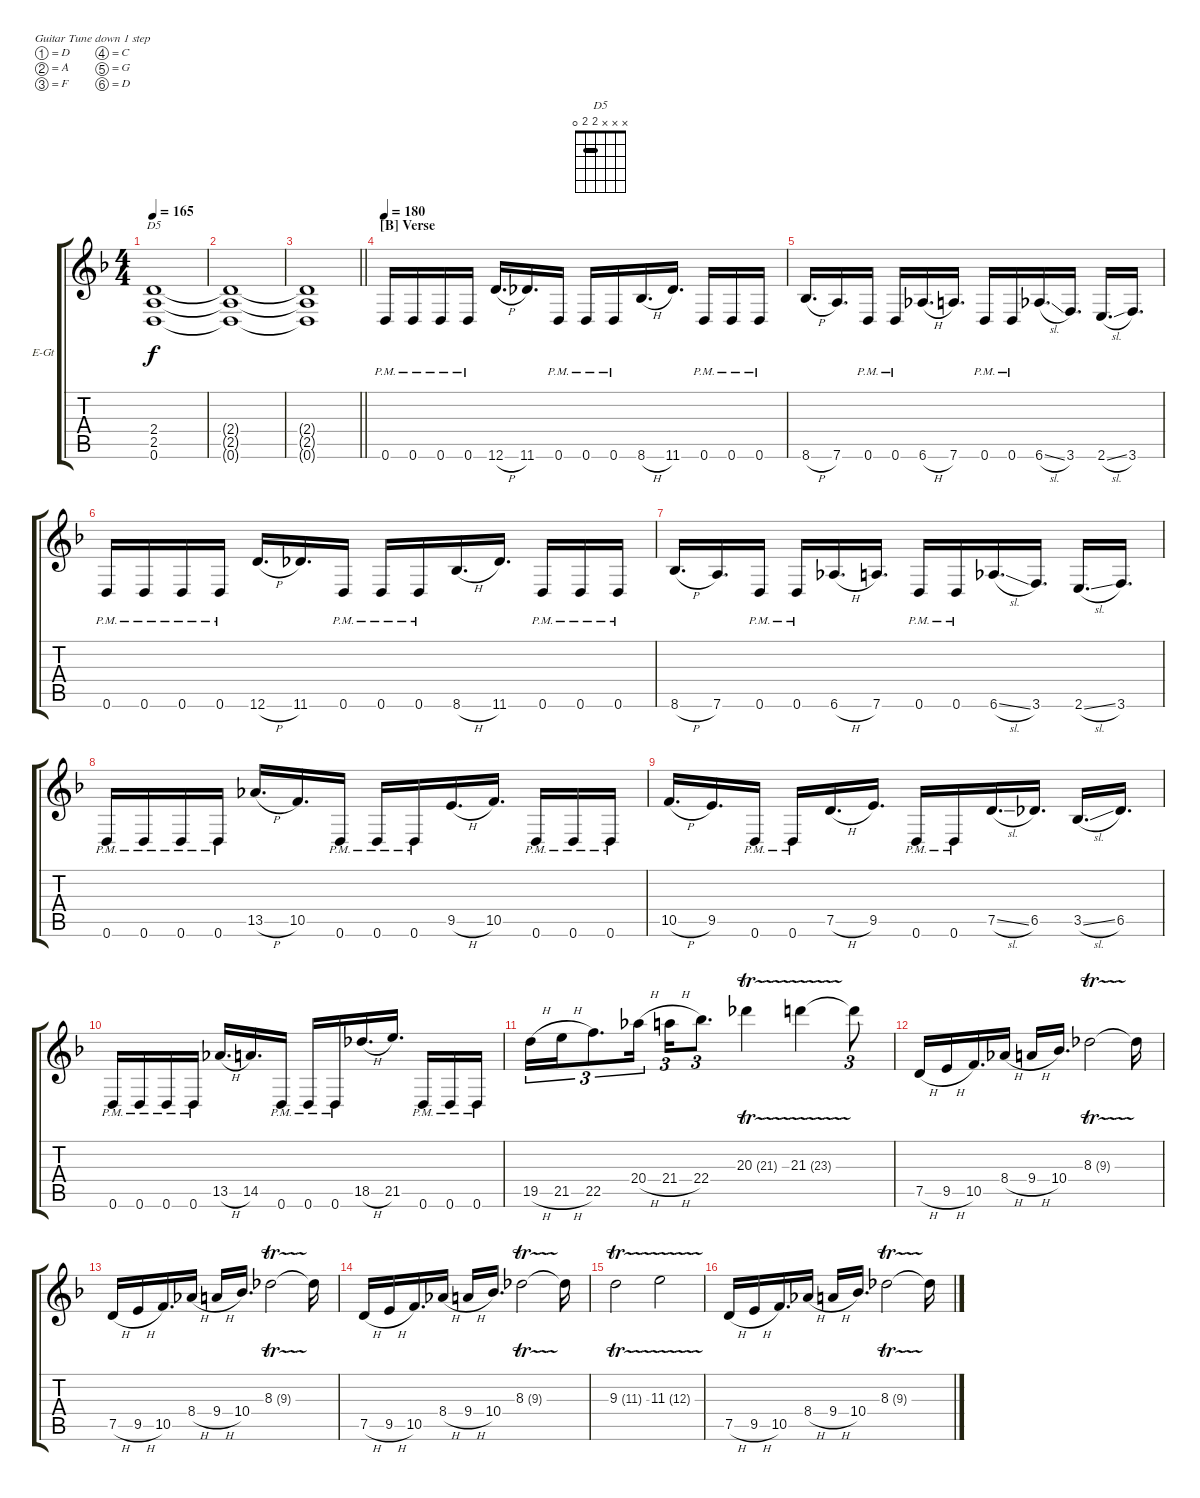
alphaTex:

\bracketExtendMode groupsimilarinstruments
\firstSystemTrackNameOrientation horizontal
\otherSystemsTrackNameOrientation horizontal
\track ("Guitar 1" "E-Gt") {instrument overdrivenguitar}
\staff {score tabs}
\tuning (D4 A3 F3 C3 G2 D2)
\chord ("D5" x x x 2 2 0) {barre 2}
\ts (4 4)
\tempo 165
\clef g2
\ks dminor
(2.4 2.5 0.6).1{ch "D5" dy f} |
(2.4{t} 2.5{t} 0.6{t}).1 |
\barLineRight lightlight
(2.4{t} 2.5{t} 0.6{t}).1 |
\section ("B" "Verse")
\tempo 180
0.6{pm}.16 0.6{pm}.16 0.6{pm}.16 0.6{pm}.16 12.6{h}.16{d} 11.6.16{d} 0.6{pm}.16 0.6{pm}.16 0.6{pm}.16 8.6{h}.16{d} 11.6.16{d} 0.6{pm}.16 0.6{pm}.16 0.6{pm}.16 |
8.6{h}.16{d} 7.6.16{d} 0.6{pm}.16 0.6{pm}.16 6.6{h}.16{d} 7.6.16{d} 0.6{pm}.16 0.6{pm}.16 6.6{sl}.16{d} 3.6.16{d} 2.6{sl}.16{d} 3.6.16{d} |
0.6{pm}.16 0.6{pm}.16 0.6{pm}.16 0.6{pm}.16 12.6{h}.16{d} 11.6.16{d} 0.6{pm}.16 0.6{pm}.16 0.6{pm}.16 8.6{h}.16{d} 11.6.16{d} 0.6{pm}.16 0.6{pm}.16 0.6{pm}.16 |
8.6{h}.16{d} 7.6.16{d} 0.6{pm}.16 0.6{pm}.16 6.6{h}.16{d} 7.6.16{d} 0.6{pm}.16 0.6{pm}.16 6.6{sl}.16{d} 3.6.16{d} 2.6{sl}.16{d} 3.6.16{d} |
0.6{pm}.16 0.6{pm}.16 0.6{pm}.16 0.6{pm}.16 13.5{h}.16{d} 10.5.16{d} 0.6{pm}.16 0.6{pm}.16 0.6{pm}.16 9.5{h}.16{d} 10.5.16{d} 0.6{pm}.16 0.6{pm}.16 0.6{pm}.16 |
10.5{h}.16{d} 9.5.16{d} 0.6{pm}.16 0.6{pm}.16 7.5{h}.16{d} 9.5.16{d} 0.6{pm}.16 0.6{pm}.16 7.5{sl}.16{d} 6.5.16{d} 3.5{sl}.16{d} 6.5.16{d} |
0.6{pm}.16 0.6{pm}.16 0.6{pm}.16 0.6{pm}.16 13.5{h}.16{d} 14.5.16{d} 0.6{pm}.16 0.6{pm}.16 0.6{pm}.16 18.5{h}.16{d} 21.5.16{d} 0.6{pm}.16 0.6{pm}.16 0.6{pm}.16 |
19.5{h}.16{tu (3 2)} 21.5{h}.16{tu (3 2)} 22.5.8{d tu (3 2)} 20.4{h}.16{tu (3 2)} 21.4{h}.16{tu (3 2)} 22.4.8{d tu (3 2)} 20.3{tr (21 16)}.4 21.3{tr (23 16)}.4 21.3{t}.8{tu (3 2)} |
7.5{h}.16 9.5{h}.16 10.5.16{d} 8.4{h}.16 9.4{h}.16 10.4.16{d} 8.3{tr (9 16)}.2 8.3{t}.16 |
7.5{h}.16 9.5{h}.16 10.5.16{d} 8.4{h}.16 9.4{h}.16 10.4.16{d} 8.3{tr (9 16)}.2 8.3{t}.16 |
7.5{h}.16 9.5{h}.16 10.5.16{d} 8.4{h}.16 9.4{h}.16 10.4.16{d} 8.3{tr (9 16)}.2 8.3{t}.16 |
9.3{tr (11 16)}.2 11.3{tr (12 16)}.2 |
7.5{h}.16 9.5{h}.16 10.5.16{d} 8.4{h}.16 9.4{h}.16 10.4.16{d} 8.3{tr (9 16)}.2 8.3{t}.16
